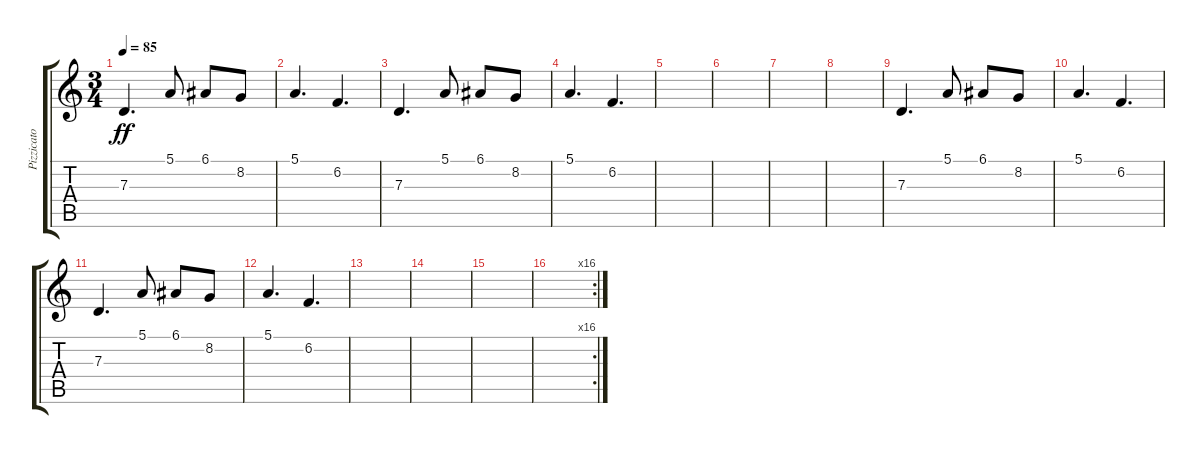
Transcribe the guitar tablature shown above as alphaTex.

\track ("Pizzicato Strings" "Pizzicato ") {instrument pizzicatostrings}
\staff {score tabs}
\tuning (E4 B3 G3 D3 A2 E2) {hide}
\ts (3 4)
\tempo 85
\clef g2
\ks c
7.3.4{d dy ff} 5.1.8 6.1.8 8.2.8 |
5.1.4{d} 6.2.4{d} |
7.3.4{d} 5.1.8 6.1.8 8.2.8 |
5.1.4{d} 6.2.4{d} |
|
|
|
|
7.3.4{d} 5.1.8 6.1.8 8.2.8 |
5.1.4{d} 6.2.4{d} |
7.3.4{d} 5.1.8 6.1.8 8.2.8 |
5.1.4{d} 6.2.4{d} |
|
|
|
\rc 16
